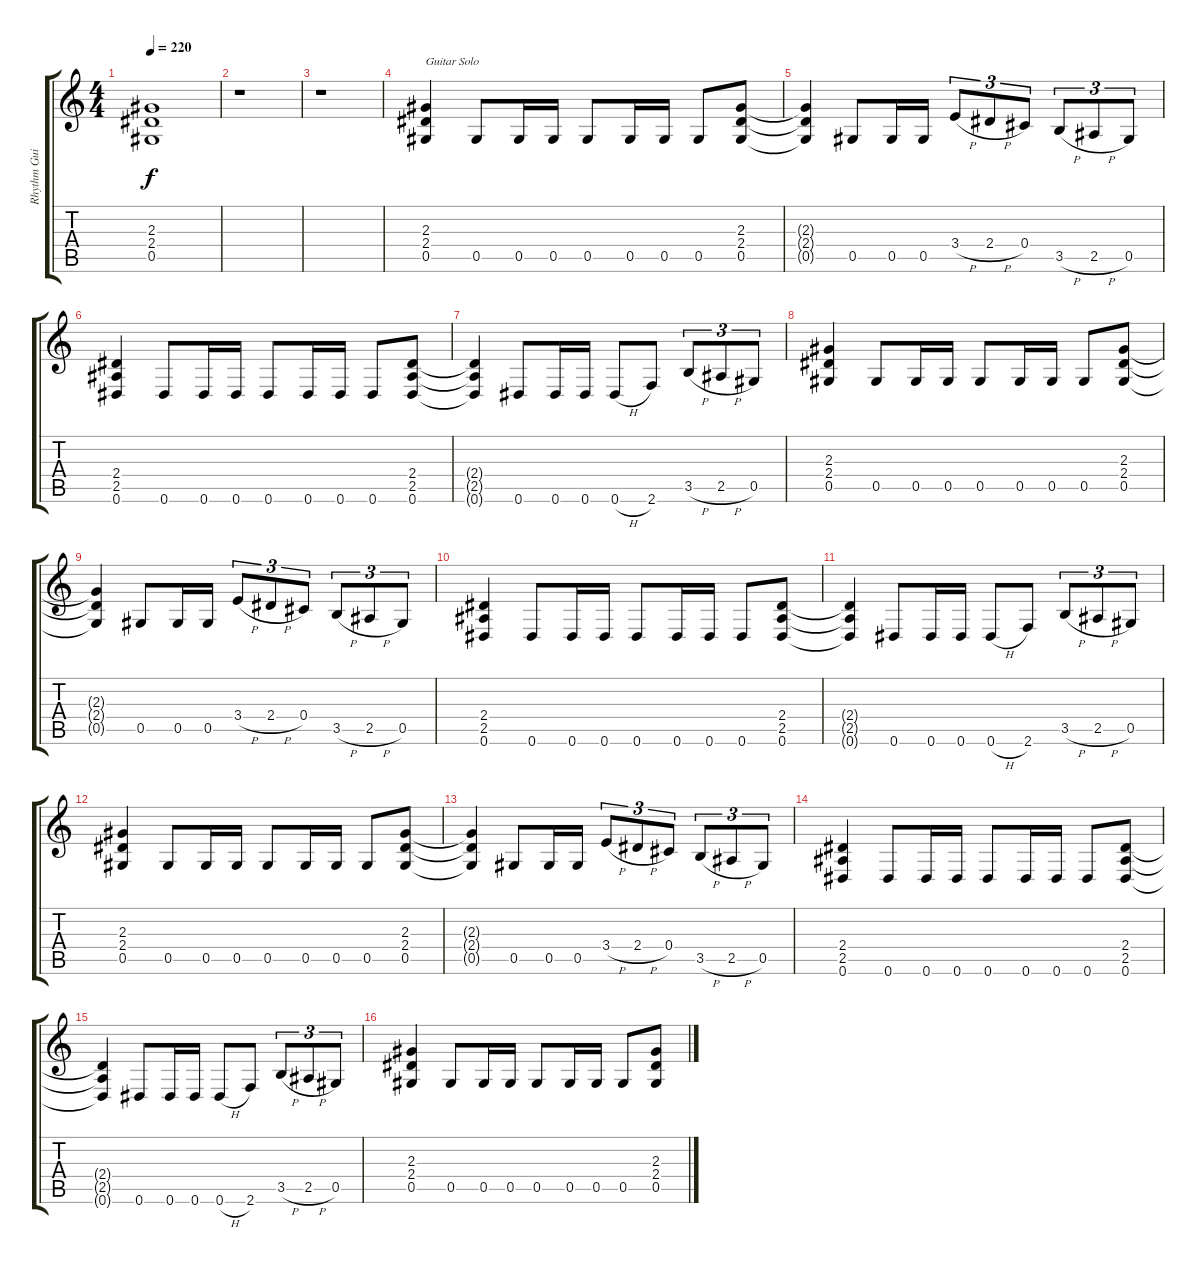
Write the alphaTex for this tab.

\track ("Rhythm Guitar 2" "Rhythm Gui") {instrument distortionguitar}
\staff {score tabs}
\tuning (Eb4 Bb3 Gb3 Db3 Ab2 Eb2) {hide}
\ts (4 4)
\tempo 220
\clef g2
\ks c
(2.3{t} 2.4{t} 0.5{t}).1{dy f} |
r.1 |
r.1 |
(2.3 2.4 0.5).4{txt "Guitar Solo"} 0.5.8 0.5.16 0.5.16 0.5.8 0.5.16 0.5.16 0.5.8 (2.3 2.4 0.5).8 |
(2.3{t} 2.4{t} 0.5{t}).4 0.5.8 0.5.16 0.5.16 3.4{h}.8{tu (3 2)} 2.4{h}.8{tu (3 2)} 0.4.8{tu (3 2)} 3.5{h}.8{tu (3 2)} 2.5{h}.8{tu (3 2)} 0.5.8{tu (3 2)} |
(2.4 2.5 0.6).4 0.6.8 0.6.16 0.6.16 0.6.8 0.6.16 0.6.16 0.6.8 (2.4 2.5 0.6).8 |
(2.4{t} 2.5{t} 0.6{t}).4 0.6.8 0.6.16 0.6.16 0.6{h}.8 2.6.8 3.5{h}.8{tu (3 2)} 2.5{h}.8{tu (3 2)} 0.5.8{tu (3 2)} |
(2.3 2.4 0.5).4 0.5.8 0.5.16 0.5.16 0.5.8 0.5.16 0.5.16 0.5.8 (2.3 2.4 0.5).8 |
(2.3{t} 2.4{t} 0.5{t}).4 0.5.8 0.5.16 0.5.16 3.4{h}.8{tu (3 2)} 2.4{h}.8{tu (3 2)} 0.4.8{tu (3 2)} 3.5{h}.8{tu (3 2)} 2.5{h}.8{tu (3 2)} 0.5.8{tu (3 2)} |
(2.4 2.5 0.6).4 0.6.8 0.6.16 0.6.16 0.6.8 0.6.16 0.6.16 0.6.8 (2.4 2.5 0.6).8 |
(2.4{t} 2.5{t} 0.6{t}).4 0.6.8 0.6.16 0.6.16 0.6{h}.8 2.6.8 3.5{h}.8{tu (3 2)} 2.5{h}.8{tu (3 2)} 0.5.8{tu (3 2)} |
(2.3 2.4 0.5).4 0.5.8 0.5.16 0.5.16 0.5.8 0.5.16 0.5.16 0.5.8 (2.3 2.4 0.5).8 |
(2.3{t} 2.4{t} 0.5{t}).4 0.5.8 0.5.16 0.5.16 3.4{h}.8{tu (3 2)} 2.4{h}.8{tu (3 2)} 0.4.8{tu (3 2)} 3.5{h}.8{tu (3 2)} 2.5{h}.8{tu (3 2)} 0.5.8{tu (3 2)} |
(2.4 2.5 0.6).4 0.6.8 0.6.16 0.6.16 0.6.8 0.6.16 0.6.16 0.6.8 (2.4 2.5 0.6).8 |
(2.4{t} 2.5{t} 0.6{t}).4 0.6.8 0.6.16 0.6.16 0.6{h}.8 2.6.8 3.5{h}.8{tu (3 2)} 2.5{h}.8{tu (3 2)} 0.5.8{tu (3 2)} |
(2.3 2.4 0.5).4 0.5.8 0.5.16 0.5.16 0.5.8 0.5.16 0.5.16 0.5.8 (2.3 2.4 0.5).8
